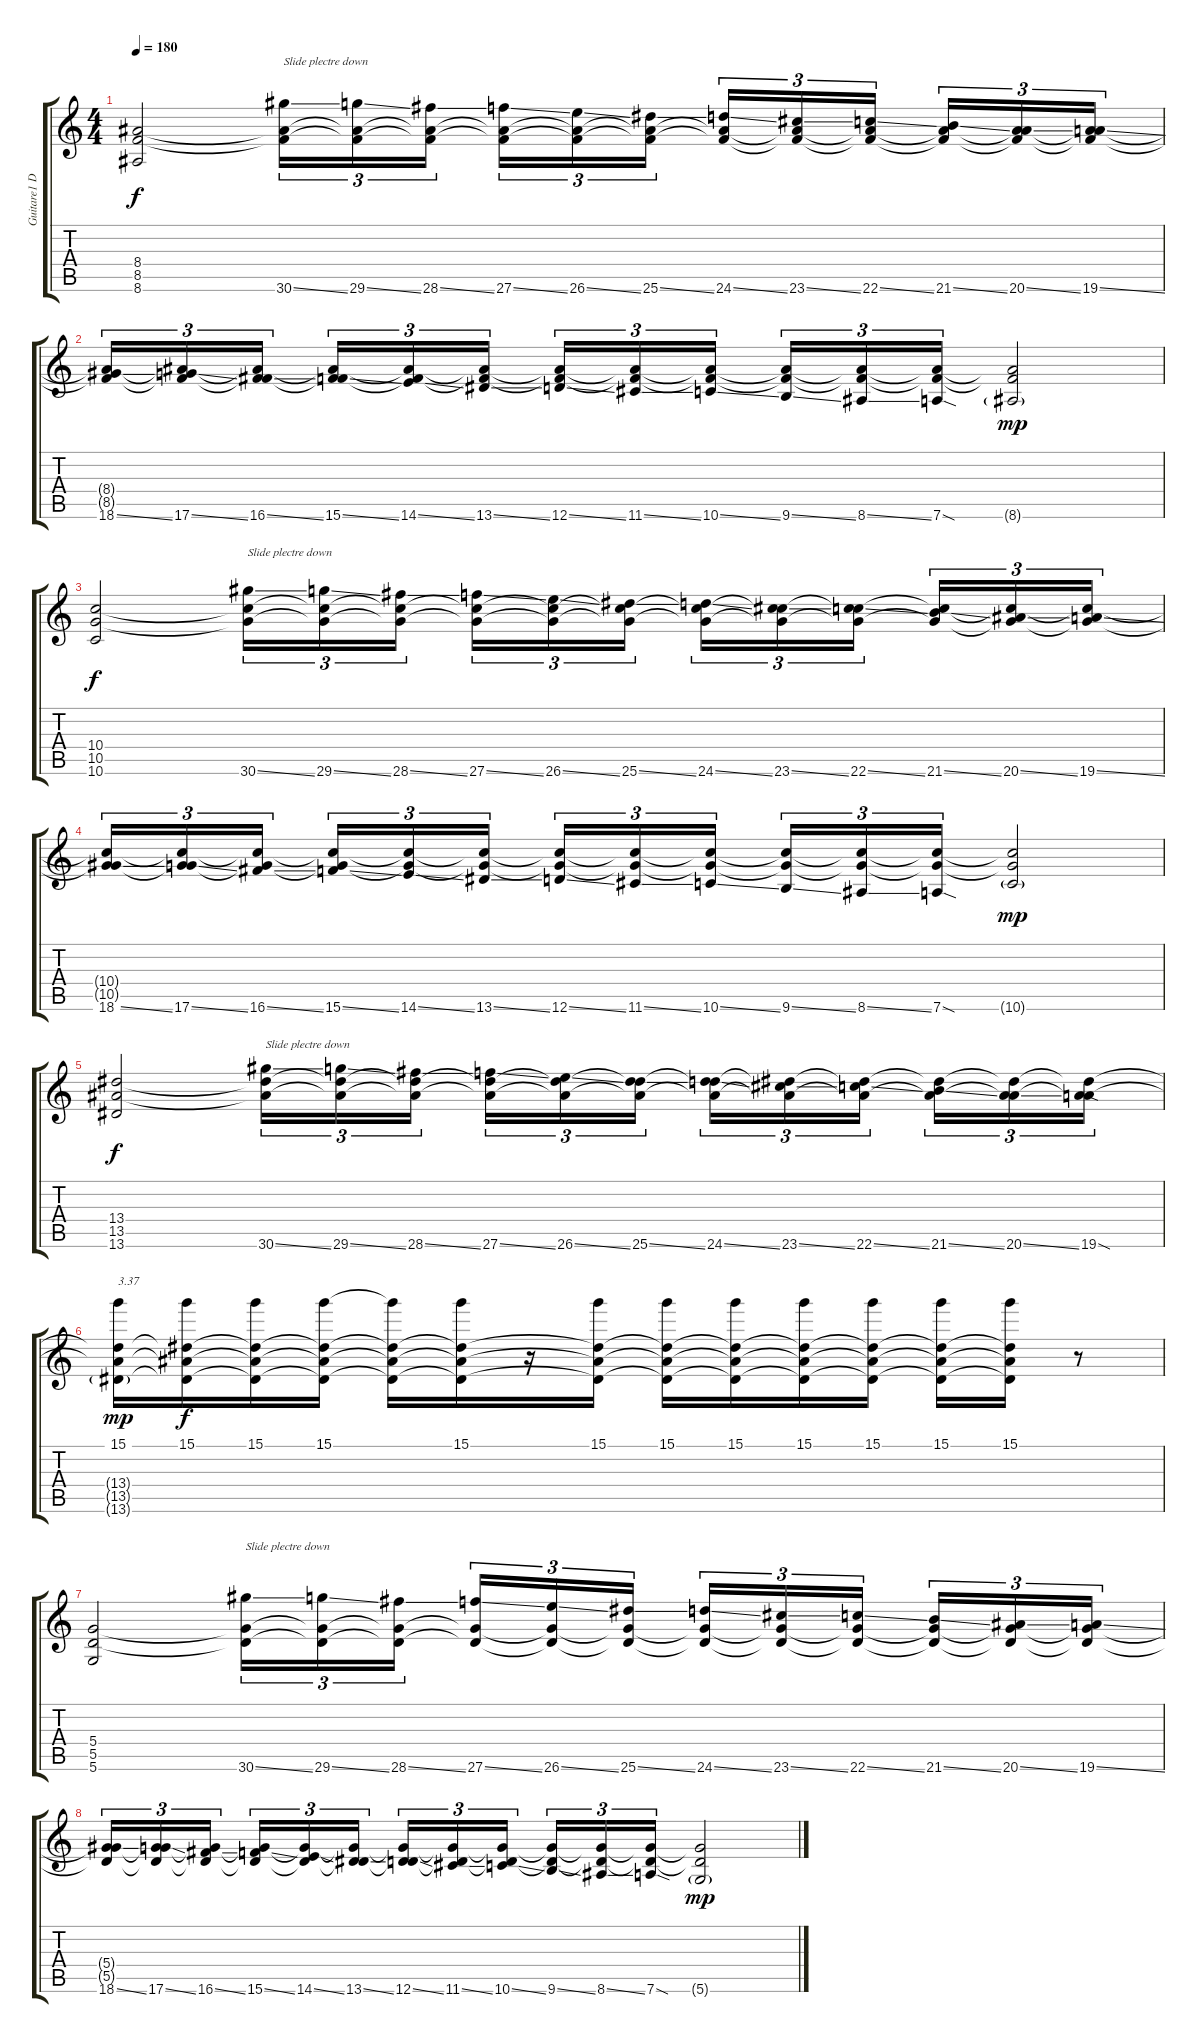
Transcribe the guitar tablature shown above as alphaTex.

\track ("Guitare1 Dr-D " "Guitare1 D") {instrument distortionguitar}
\staff {score tabs}
\tuning (E4 B3 G3 D3 A2 D2) {hide}
\ts (4 4)
\tempo 180
\clef g2
\ks c
(8.4 8.5 8.6).2{dy f} (8.4{t} 8.5{t} 30.6{ss}).16{tu (3 2) txt "Slide plectre down" instrument guitarfretnoise} (8.4{t} 8.5{t} 29.6{ss}).16{tu (3 2)} (8.4{t} 8.5{t} 28.6{ss}).16{tu (3 2)} (8.4{t} 8.5{t} 27.6{ss}).16{tu (3 2)} (8.4{t} 8.5{t} 26.6{ss}).16{tu (3 2)} (8.4{t} 8.5{t} 25.6{ss}).16{tu (3 2)} (8.4{t} 8.5{t} 24.6{ss}).16{tu (3 2)} (8.4{t} 8.5{t} 23.6{ss}).16{tu (3 2)} (8.4{t} 8.5{t} 22.6{ss}).16{tu (3 2)} (8.4{t} 8.5{t} 21.6{ss}).16{tu (3 2)} (8.4{t} 8.5{t} 20.6{ss}).16{tu (3 2)} (8.4{t} 8.5{t} 19.6{ss}).16{tu (3 2)} |
(8.4{t} 8.5{t} 18.6{ss}).16{tu (3 2)} (8.4{t} 8.5{t} 17.6{ss}).16{tu (3 2)} (8.4{t} 8.5{t} 16.6{ss}).16{tu (3 2)} (8.4{t} 8.5{t} 15.6{ss}).16{tu (3 2)} (8.4{t} 8.5{t} 14.6{ss}).16{tu (3 2)} (8.4{t} 8.5{t} 13.6{ss}).16{tu (3 2)} (8.4{t} 8.5{t} 12.6{ss}).16{tu (3 2)} (8.4{t} 8.5{t} 11.6{ss}).16{tu (3 2)} (8.4{t} 8.5{t} 10.6{ss}).16{tu (3 2)} (8.4{t} 8.5{t} 9.6{ss}).16{tu (3 2)} (8.4{t} 8.5{t} 8.6{ss}).16{tu (3 2)} (8.4{t} 8.5{t} 7.6{sod}).16{tu (3 2)} (8.4{t} 8.5{t} 8.6{g}).2{dy mp instrument distortionguitar} |
(10.4 10.5 10.6).2{dy f} (10.4{t} 10.5{t} 30.6{ss}).16{tu (3 2) txt "Slide plectre down" instrument guitarfretnoise} (10.4{t} 10.5{t} 29.6{ss}).16{tu (3 2)} (10.4{t} 10.5{t} 28.6{ss}).16{tu (3 2)} (10.4{t} 10.5{t} 27.6{ss}).16{tu (3 2)} (10.4{t} 10.5{t} 26.6{ss}).16{tu (3 2)} (10.4{t} 10.5{t} 25.6{ss}).16{tu (3 2)} (10.4{t} 10.5{t} 24.6{ss}).16{tu (3 2)} (10.4{t} 10.5{t} 23.6{ss}).16{tu (3 2)} (10.4{t} 10.5{t} 22.6{ss}).16{tu (3 2)} (10.4{t} 10.5{t} 21.6{ss}).16{tu (3 2)} (10.4{t} 10.5{t} 20.6{ss}).16{tu (3 2)} (10.4{t} 10.5{t} 19.6{ss}).16{tu (3 2)} |
(10.4{t} 10.5{t} 18.6{ss}).16{tu (3 2)} (10.4{t} 10.5{t} 17.6{ss}).16{tu (3 2)} (10.4{t} 10.5{t} 16.6{ss}).16{tu (3 2)} (10.4{t} 10.5{t} 15.6{ss}).16{tu (3 2)} (10.4{t} 10.5{t} 14.6{ss}).16{tu (3 2)} (10.4{t} 10.5{t} 13.6{ss}).16{tu (3 2)} (10.4{t} 10.5{t} 12.6{ss}).16{tu (3 2)} (10.4{t} 10.5{t} 11.6{ss}).16{tu (3 2)} (10.4{t} 10.5{t} 10.6{ss}).16{tu (3 2)} (10.4{t} 10.5{t} 9.6{ss}).16{tu (3 2)} (10.4{t} 10.5{t} 8.6{ss}).16{tu (3 2)} (10.4{t} 10.5{t} 7.6{sod}).16{tu (3 2)} (10.4{t} 10.5{t} 10.6{g}).2{dy mp instrument distortionguitar} |
(13.4 13.5 13.6).2{dy f} (13.4{t} 13.5{t} 30.6{ss}).16{tu (3 2) txt "Slide plectre down" instrument guitarfretnoise} (13.4{t} 13.5{t} 29.6{ss}).16{tu (3 2)} (13.4{t} 13.5{t} 28.6{ss}).16{tu (3 2)} (13.4{t} 13.5{t} 27.6{ss}).16{tu (3 2)} (13.4{t} 13.5{t} 26.6{ss}).16{tu (3 2)} (13.4{t} 13.5{t} 25.6{ss}).16{tu (3 2)} (13.4{t} 13.5{t} 24.6{ss}).16{tu (3 2)} (13.4{t} 13.5{t} 23.6{ss}).16{tu (3 2)} (13.4{t} 13.5{t} 22.6{ss}).16{tu (3 2)} (13.4{t} 13.5{t} 21.6{ss}).16{tu (3 2)} (13.4{t} 13.5{t} 20.6{ss}).16{tu (3 2)} (13.4{t} 13.5{t} 19.6{sod}).16{tu (3 2)} |
(15.1 13.4{t} 13.5{t} 13.6{g}).16{txt "3.37" dy mp instrument distortionguitar} (15.1 13.4{t} 13.5{t} 13.6{t}).16{dy f} (15.1 13.4{t} 13.5{t} 13.6{t}).16 (15.1 13.4{t} 13.5{t} 13.6{t}).16 (15.1{t} 13.4{t} 13.5{t} 13.6{t}).16 (15.1 13.4{t} 13.5{t} 13.6{t}).16 r.16 (15.1 13.4{t} 13.5{t} 13.6{t}).16 (15.1 13.4{t} 13.5{t} 13.6{t}).16 (15.1 13.4{t} 13.5{t} 13.6{t}).16 (15.1 13.4{t} 13.5{t} 13.6{t}).16 (15.1 13.4{t} 13.5{t} 13.6{t}).16 (15.1 13.4{t} 13.5{t} 13.6{t}).16 (15.1 13.4{t} 13.5{t} 13.6{t}).16 r.8 |
(5.4 5.5 5.6).2 (5.4{t} 5.5{t} 30.6{ss}).16{tu (3 2) txt "Slide plectre down" instrument guitarfretnoise} (5.4{t} 5.5{t} 29.6{ss}).16{tu (3 2)} (5.4{t} 5.5{t} 28.6{ss}).16{tu (3 2)} (5.4{t} 5.5{t} 27.6{ss}).16{tu (3 2)} (5.4{t} 5.5{t} 26.6{ss}).16{tu (3 2)} (5.4{t} 5.5{t} 25.6{ss}).16{tu (3 2)} (5.4{t} 5.5{t} 24.6{ss}).16{tu (3 2)} (5.4{t} 5.5{t} 23.6{ss}).16{tu (3 2)} (5.4{t} 5.5{t} 22.6{ss}).16{tu (3 2)} (5.4{t} 5.5{t} 21.6{ss}).16{tu (3 2)} (5.4{t} 5.5{t} 20.6{ss}).16{tu (3 2)} (5.4{t} 5.5{t} 19.6{ss}).16{tu (3 2)} |
(5.4{t} 5.5{t} 18.6{ss}).16{tu (3 2)} (5.4{t} 5.5{t} 17.6{ss}).16{tu (3 2)} (5.4{t} 5.5{t} 16.6{ss}).16{tu (3 2)} (5.4{t} 5.5{t} 15.6{ss}).16{tu (3 2)} (5.4{t} 5.5{t} 14.6{ss}).16{tu (3 2)} (5.4{t} 5.5{t} 13.6{ss}).16{tu (3 2)} (5.4{t} 5.5{t} 12.6{ss}).16{tu (3 2)} (5.4{t} 5.5{t} 11.6{ss}).16{tu (3 2)} (5.4{t} 5.5{t} 10.6{ss}).16{tu (3 2)} (5.4{t} 5.5{t} 9.6{ss}).16{tu (3 2)} (5.4{t} 5.5{t} 8.6{ss}).16{tu (3 2)} (5.4{t} 5.5{t} 7.6{sod}).16{tu (3 2)} (5.4{t} 5.5{t} 5.6{g}).2{dy mp instrument distortionguitar}
